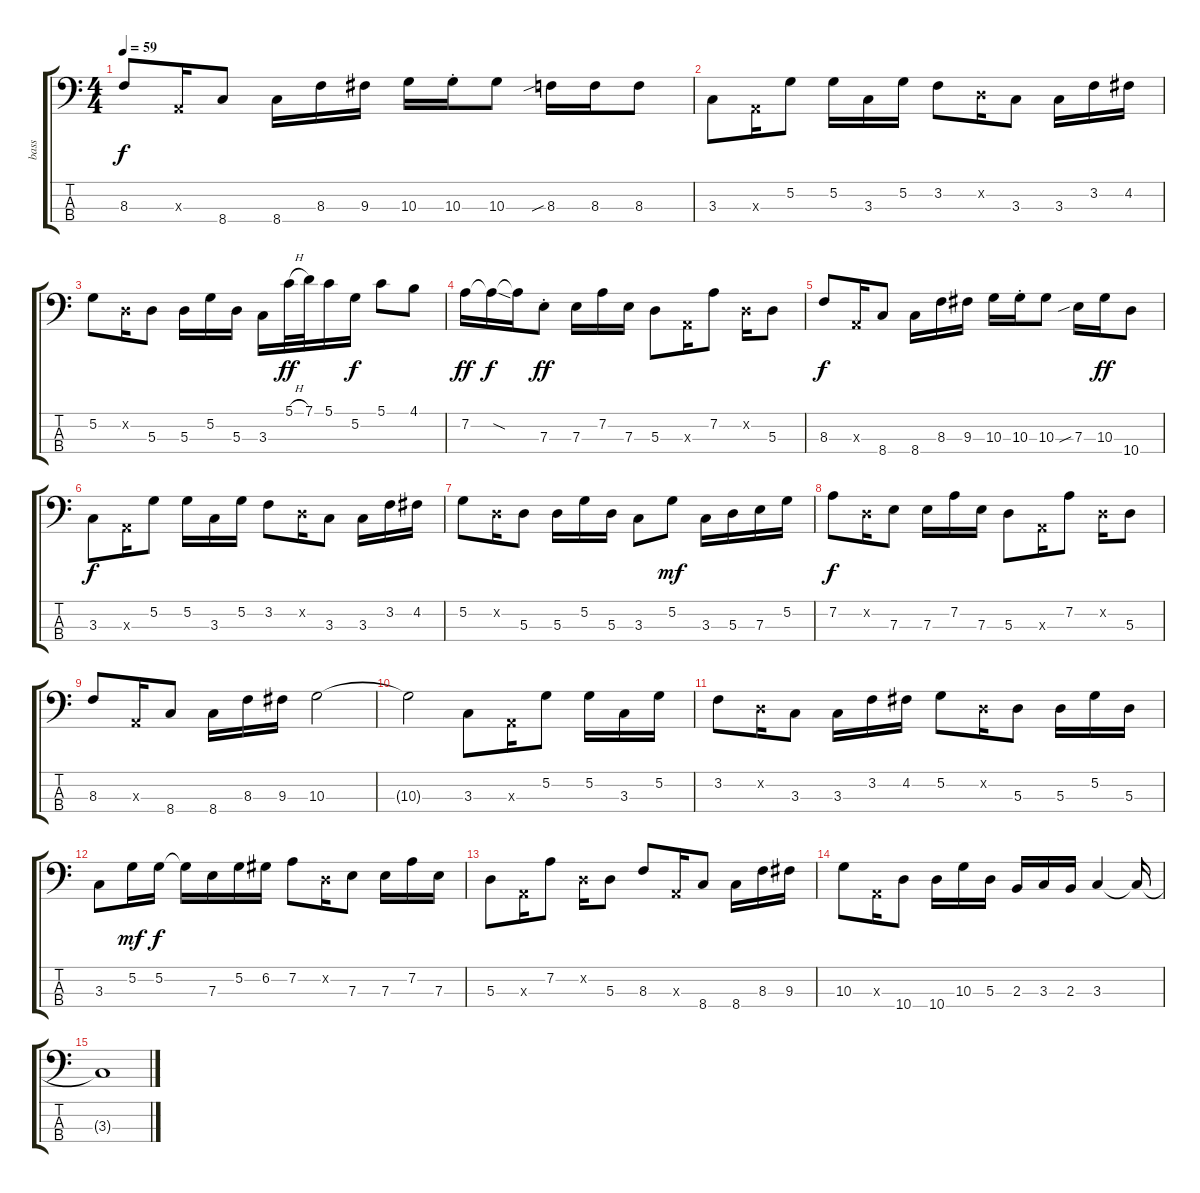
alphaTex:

\track ("bass" "bass") {instrument electricbassfinger}
\staff {score tabs}
\tuning (G2 D2 A1 E1) {hide}
\ts (4 4)
\tempo 59
\clef f4
\ks c
8.3.8{dy f} 0.3{x}.16 8.4.8 8.4.16 8.3.16 9.3.16 10.3.16 10.3{st}.16 10.3.8 8.3{sib}.16 8.3.16 8.3.8 |
3.3.8 0.3{x}.16 5.2.8 5.2.16 3.3.16 5.2.16 3.2.8 0.2{x}.16 3.3.8 3.3.16 3.2.16 4.2.16 |
5.2.8 0.2{x}.16 5.3.8 5.3.16 5.2.16 5.3.16 3.3.16 5.1{h}.32{dy ff} 7.1.32 5.1.16 5.2.16{dy f} 5.1.8 4.1.8 |
7.2.16{dy ff} 7.2{sod t}.16{dy f} 7.2{t}.16 7.3{st}.8{dy ff} 7.3.16 7.2.16 7.3.16 5.3.8 0.3{x}.16 7.2.8 0.2{x}.16 5.3.8 |
8.3.8{dy f} 0.3{x}.16 8.4.8 8.4.16 8.3.16 9.3.16 10.3.16 10.3{st}.16 10.3.8 7.3{sib}.16 10.3.16{dy ff} 10.4.8 |
3.3.8{dy f} 0.3{x}.16 5.2.8 5.2.16 3.3.16 5.2.16 3.2.8 0.2{x}.16 3.3.8 3.3.16 3.2.16 4.2.16 |
5.2.8 0.2{x}.16 5.3.8 5.3.16 5.2.16 5.3.16 3.3.8 5.2.8{dy mf} 3.3.16 5.3.16 7.3.16 5.2.16 |
7.2.8{dy f} 0.2{x}.16 7.3.8 7.3.16 7.2.16 7.3.16 5.3.8 0.3{x}.16 7.2.8 0.2{x}.16 5.3.8 |
8.3.8 0.3{x}.16 8.4.8 8.4.16 8.3.16 9.3.16 10.3.2 |
10.3{t}.2 3.3.8 0.3{x}.16 5.2.8 5.2.16 3.3.16 5.2.16 |
3.2.8 0.2{x}.16 3.3.8 3.3.16 3.2.16 4.2.16 5.2.8 0.2{x}.16 5.3.8 5.3.16 5.2.16 5.3.16 |
3.3.8 5.2.16{dy mf} 5.2.16{dy f} 5.2{t}.16 7.3.16 5.2.16 6.2.16 7.2.8 0.2{x}.16 7.3.8 7.3.16 7.2.16 7.3.16 |
5.3.8 0.3{x}.16 7.2.8 0.2{x}.16 5.3.8 8.3.8 0.3{x}.16 8.4.8 8.4.16 8.3.16 9.3.16 |
10.3.8 0.3{x}.16 10.4.8 10.4.16 10.3.16 5.3.16 2.3.16 3.3.16 2.3.16 3.3.4 3.3{t}.16 |
3.3{t}.1
